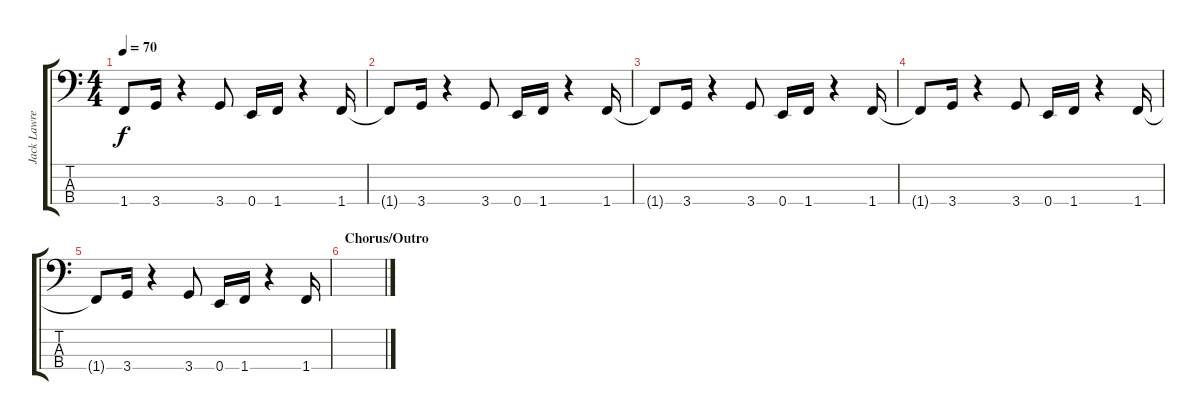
\track ("Jack Lawrence (Bass)" "Jack Lawre") {instrument electricbassfinger}
\staff {score tabs}
\tuning (G2 D2 A1 E1) {hide}
\ts (4 4)
\tempo 70
\clef f4
\ks c
1.4{t}.8{dy f} 3.4.16 r.4 3.4.8 0.4.16 1.4.16 r.4 1.4.16 |
1.4{t}.8 3.4.16 r.4 3.4.8 0.4.16 1.4.16 r.4 1.4.16 |
1.4{t}.8 3.4.16 r.4 3.4.8 0.4.16 1.4.16 r.4 1.4.16 |
1.4{t}.8 3.4.16 r.4 3.4.8 0.4.16 1.4.16 r.4 1.4.16 |
1.4{t}.8 3.4.16 r.4 3.4.8 0.4.16 1.4.16 r.4 1.4.16 |
\section ("" "Chorus/Outro")
